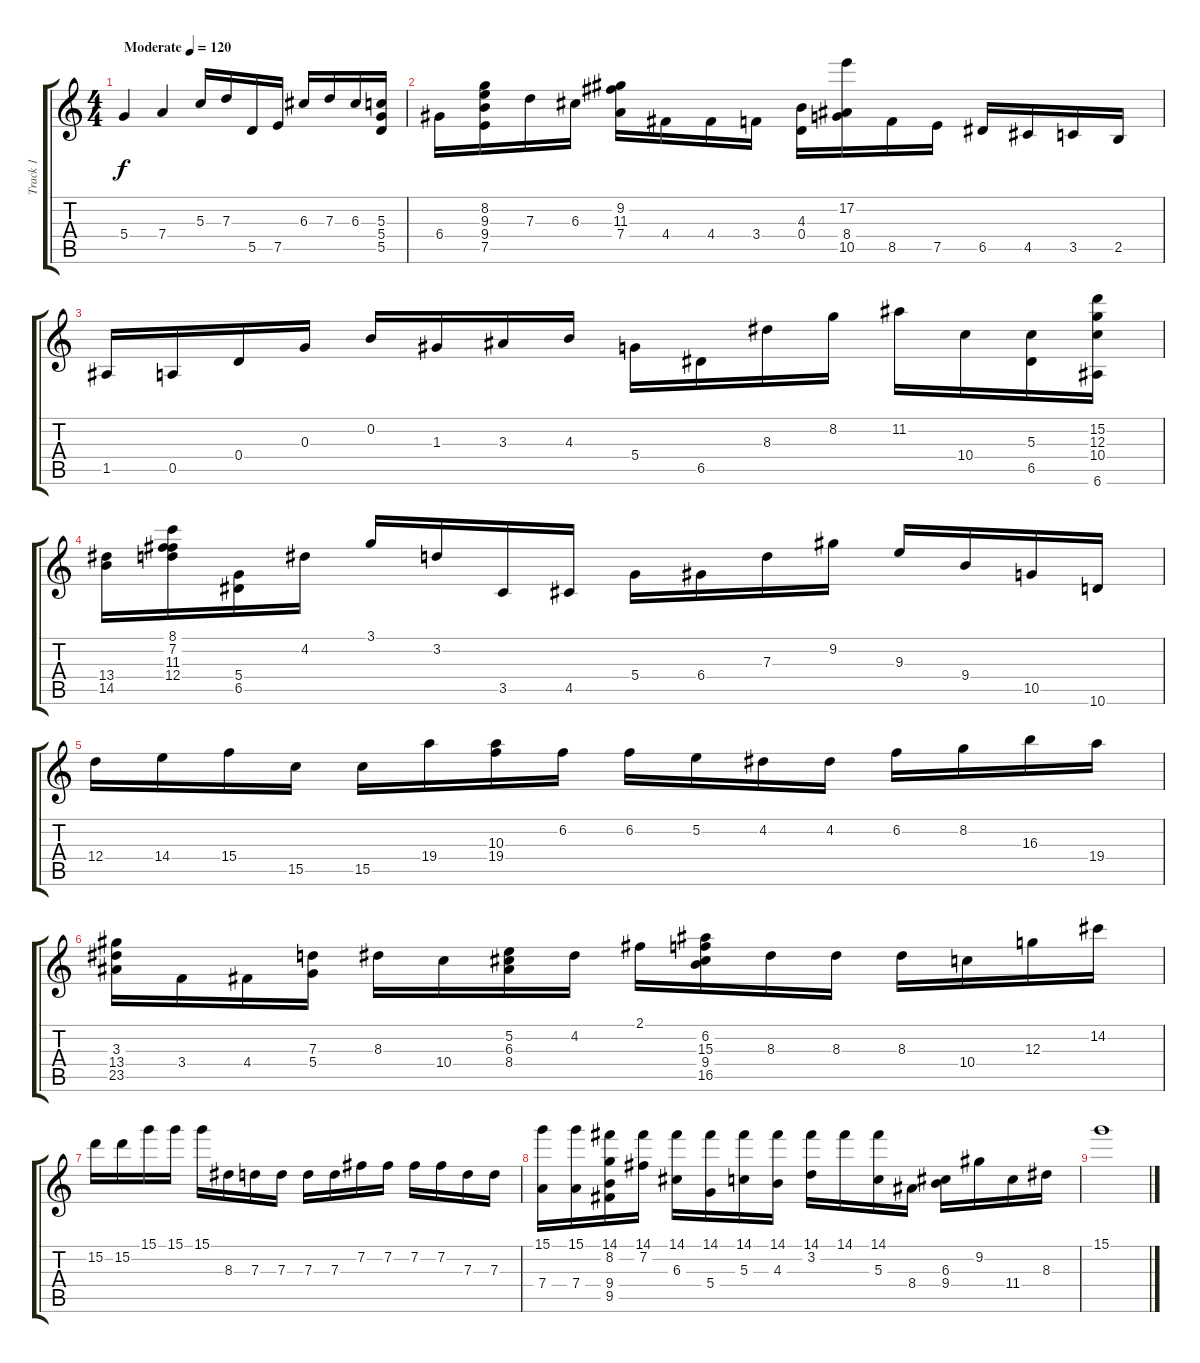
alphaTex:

\track ("Track 1" "Track 1") {instrument acousticguitarsteel}
\staff {score tabs}
\tuning (E4 B3 G3 D3 A2 E2) {hide}
\ts (4 4)
\tempo (120 "Moderate")
\clef g2
\ks c
5.4.4{dy f instrument acousticguitarsteel} 7.4.4 5.3.16 7.3.16 5.5.16 7.5.16 6.3.16 7.3.16 6.3.16 (5.3 5.4 5.5).16 |
6.4.16 (8.2 9.3 9.4 7.5).16 7.3.16 6.3.16 (9.2 11.3 7.4).16 4.4.16 4.4.16 3.4.16 (4.3 0.4).16 (17.2 8.4 10.5).16 8.5.16 7.5.16 6.5.16 4.5.16 3.5.16 2.5.16 |
1.5.16 0.5.16 0.4.16 0.3.16 0.2.16 1.3.16 3.3.16 4.3.16 5.4.16 6.5.16 8.3.16 8.2.16 11.2.16 10.4.16 (5.3 6.5).16 (15.2 12.3 10.4 6.6).16 |
(13.4 14.5).16 (8.1 7.2 11.3 12.4).16 (5.4 6.5).16 4.2.16 3.1.16 3.2.16 3.5.16 4.5.16 5.4.16 6.4.16 7.3.16 9.2.16 9.3.16 9.4.16 10.5.16 10.6.16 |
12.4.16 14.4.16 15.4.16 15.5.16 15.5.16 19.4.16 (10.3 19.4).16 6.2.16 6.2.16 5.2.16 4.2.16 4.2.16 6.2.16 8.2.16 16.3.16 19.4.16 |
(3.3 13.4 23.5).16 3.4.16 4.4.16 (7.3 5.4).16 8.3.16 10.4.16 (5.2 6.3 8.4).16 4.2.16 2.1.16 (6.2 15.3 9.4 16.5).16 8.3.16 8.3.16 8.3.16 10.4.16 12.3.16 14.2.16 |
15.2.16 15.2.16 15.1.16 15.1.16 15.1.16 8.3.16 7.3.16 7.3.16 7.3.16 7.3.16 7.2.16 7.2.16 7.2.16 7.2.16 7.3.16 7.3.16 |
(15.1 7.4).16 (15.1 7.4).16 (14.1 8.2 9.4 9.5).16 (14.1 7.2).16 (14.1 6.3).16 (14.1 5.4).16 (14.1 5.3).16 (14.1 4.3).16 (14.1 3.2).16 14.1.16 (14.1 5.3).16 8.4.16 (6.3 9.4).16 9.2.16 11.4.16 8.3.16 |
15.1.1
